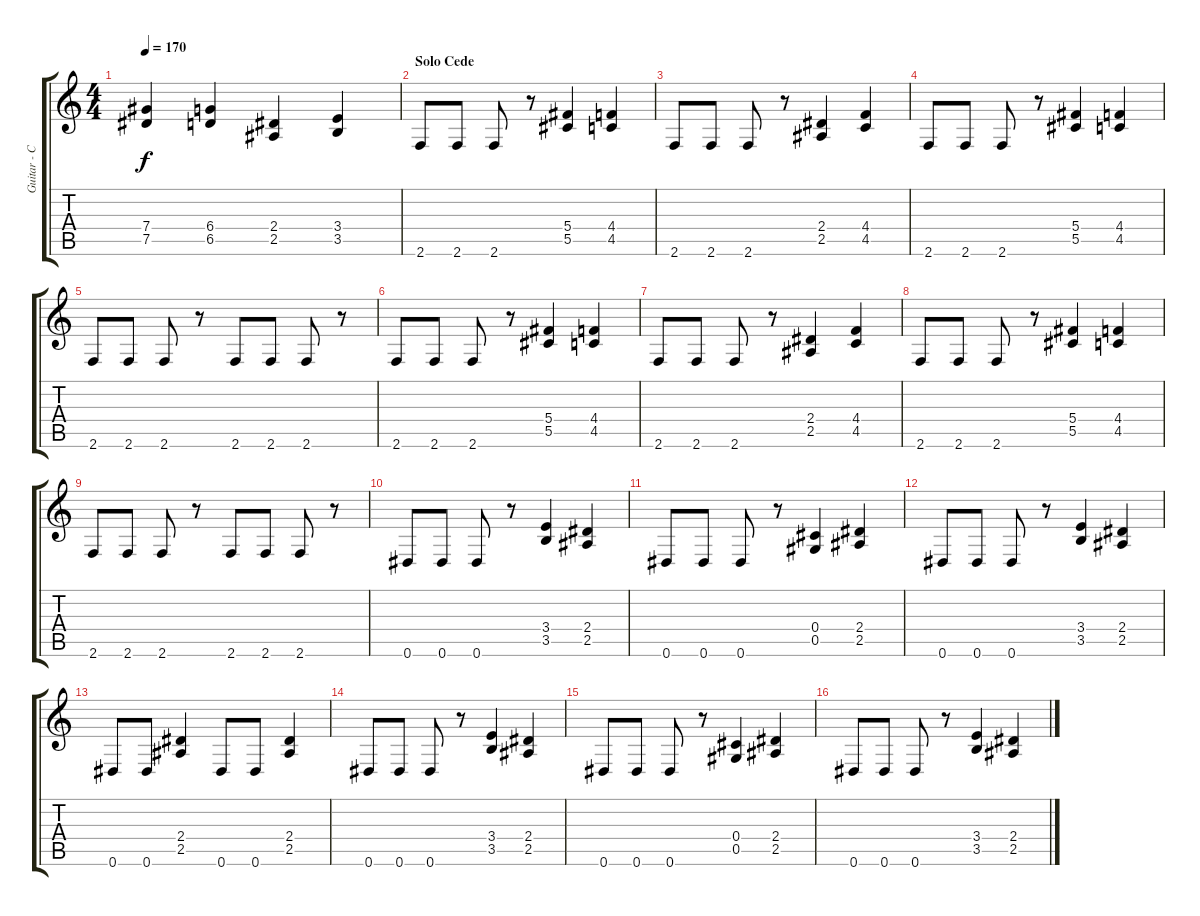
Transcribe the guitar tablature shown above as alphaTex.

\track ("Guitar - Chris Bay" "Guitar - C") {instrument overdrivenguitar}
\staff {score tabs}
\tuning (Eb4 Bb3 Gb3 Db3 Ab2 Eb2) {hide}
\ts (4 4)
\tempo 170
\clef g2
\ks c
(7.4 7.5).4{dy f} (6.4 6.5).4 (2.4 2.5).4 (3.4 3.5).4 |
\section ("" "Solo Cede")
2.6.8 2.6.8 2.6.8 r.8 (5.4 5.5).4 (4.4 4.5).4 |
2.6.8 2.6.8 2.6.8 r.8 (2.4 2.5).4 (4.4 4.5).4 |
2.6.8 2.6.8 2.6.8 r.8 (5.4 5.5).4 (4.4 4.5).4 |
2.6.8 2.6.8 2.6.8 r.8 2.6.8 2.6.8 2.6.8 r.8 |
2.6.8 2.6.8 2.6.8 r.8 (5.4 5.5).4 (4.4 4.5).4 |
2.6.8 2.6.8 2.6.8 r.8 (2.4 2.5).4 (4.4 4.5).4 |
2.6.8 2.6.8 2.6.8 r.8 (5.4 5.5).4 (4.4 4.5).4 |
2.6.8 2.6.8 2.6.8 r.8 2.6.8 2.6.8 2.6.8 r.8 |
0.6.8 0.6.8 0.6.8 r.8 (3.4 3.5).4 (2.4 2.5).4 |
0.6.8 0.6.8 0.6.8 r.8 (0.4 0.5).4 (2.4 2.5).4 |
0.6.8 0.6.8 0.6.8 r.8 (3.4 3.5).4 (2.4 2.5).4 |
0.6.8 0.6.8 (2.4 2.5).4 0.6.8 0.6.8 (2.4 2.5).4 |
0.6.8 0.6.8 0.6.8 r.8 (3.4 3.5).4 (2.4 2.5).4 |
0.6.8 0.6.8 0.6.8 r.8 (0.4 0.5).4 (2.4 2.5).4 |
0.6.8 0.6.8 0.6.8 r.8 (3.4 3.5).4 (2.4 2.5).4
